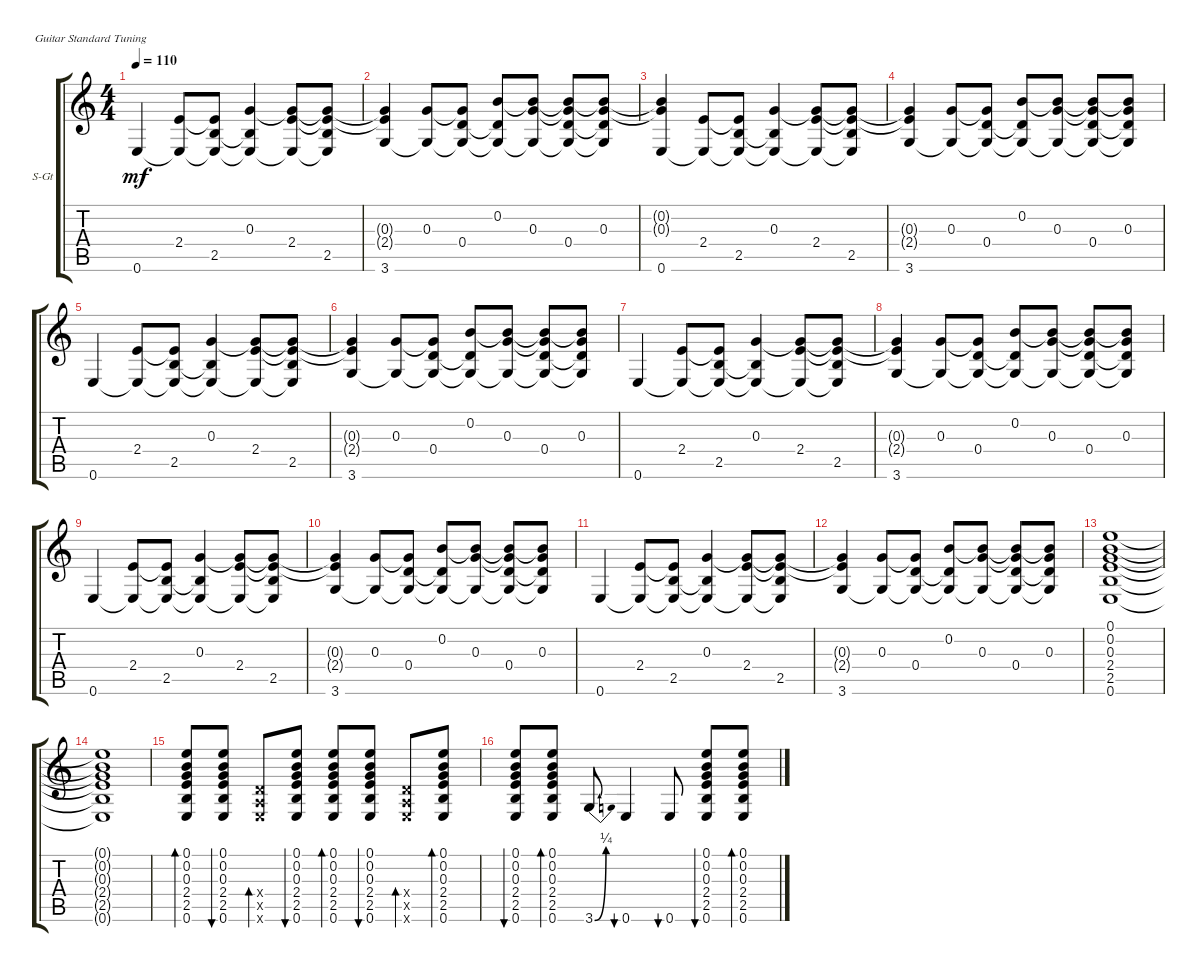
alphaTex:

\bracketExtendMode groupsimilarinstruments
\firstSystemTrackNameOrientation horizontal
\otherSystemsTrackNameOrientation horizontal
\track ("Steel Guitar" "S-Gt") {instrument acousticguitarsteel}
\staff {score tabs}
\tuning (E4 B3 G3 D3 A2 E2)
\ts (4 4)
\beaming (8 2 2 2 2)
\tempo 110
\clef g2
\ks c
0.6.4{dy mf instrument acousticguitarsteel} (2.4 0.6{t}).8 (2.4{t} 2.5 0.6{t}).8 (0.3 2.5{t} 0.6{t}).4 (0.3{t} 2.4 0.6{t}).8 (0.3{t} 2.4{t} 2.5 0.6{t}).8 |
(0.3{t} 2.4{t} 3.6).4 (0.3 3.6{t}).8 (0.3{t} 0.4 3.6{t}).8 (0.2 0.4{t} 3.6{t}).8 (0.2{t} 0.3 3.6{t}).8 (0.2{t} 0.3{t} 0.4 3.6{t}).8 (0.2{t} 0.3 0.4{t} 3.6{t}).8 |
(0.2{t} 0.3{t} 0.6).4 (2.4 0.6{t}).8 (2.4{t} 2.5 0.6{t}).8 (0.3 2.5{t} 0.6{t}).4 (0.3{t} 2.4 0.6{t}).8 (0.3{t} 2.4{t} 2.5 0.6{t}).8 |
(0.3{t} 2.4{t} 3.6).4 (0.3 3.6{t}).8 (0.3{t} 0.4 3.6{t}).8 (0.2 0.4{t} 3.6{t}).8 (0.2{t} 0.3 3.6{t}).8 (0.2{t} 0.3{t} 0.4 3.6{t}).8 (0.2{t} 0.3 0.4{t} 3.6{t}).8 |
0.6.4 (2.4 0.6{t}).8 (2.4{t} 2.5 0.6{t}).8 (0.3 2.5{t} 0.6{t}).4 (0.3{t} 2.4 0.6{t}).8 (0.3{t} 2.4{t} 2.5 0.6{t}).8 |
(0.3{t} 2.4{t} 3.6).4 (0.3 3.6{t}).8 (0.3{t} 0.4 3.6{t}).8 (0.2 0.4{t} 3.6{t}).8 (0.2{t} 0.3 3.6{t}).8 (0.2{t} 0.3{t} 0.4 3.6{t}).8 (0.2{t} 0.3 0.4{t} 3.6{t}).8 |
0.6.4 (2.4 0.6{t}).8 (2.4{t} 2.5 0.6{t}).8 (0.3 2.5{t} 0.6{t}).4 (0.3{t} 2.4 0.6{t}).8 (0.3{t} 2.4{t} 2.5 0.6{t}).8 |
(0.3{t} 2.4{t} 3.6).4 (0.3 3.6{t}).8 (0.3{t} 0.4 3.6{t}).8 (0.2 0.4{t} 3.6{t}).8 (0.2{t} 0.3 3.6{t}).8 (0.2{t} 0.3{t} 0.4 3.6{t}).8 (0.2{t} 0.3 0.4{t} 3.6{t}).8 |
0.6.4 (2.4 0.6{t}).8 (2.4{t} 2.5 0.6{t}).8 (0.3 2.5{t} 0.6{t}).4 (0.3{t} 2.4 0.6{t}).8 (0.3{t} 2.4{t} 2.5 0.6{t}).8 |
(0.3{t} 2.4{t} 3.6).4 (0.3 3.6{t}).8 (0.3{t} 0.4 3.6{t}).8 (0.2 0.4{t} 3.6{t}).8 (0.2{t} 0.3 3.6{t}).8 (0.2{t} 0.3{t} 0.4 3.6{t}).8 (0.2{t} 0.3 0.4{t} 3.6{t}).8 |
0.6.4 (2.4 0.6{t}).8 (2.4{t} 2.5 0.6{t}).8 (0.3 2.5{t} 0.6{t}).4 (0.3{t} 2.4 0.6{t}).8 (0.3{t} 2.4{t} 2.5 0.6{t}).8 |
(0.3{t} 2.4{t} 3.6).4 (0.3 3.6{t}).8 (0.3{t} 0.4 3.6{t}).8 (0.2 0.4{t} 3.6{t}).8 (0.2{t} 0.3 3.6{t}).8 (0.2{t} 0.3{t} 0.4 3.6{t}).8 (0.2{t} 0.3 0.4{t} 3.6{t}).8 |
(0.1 0.2 0.3 2.4 2.5 0.6).1 |
(0.1{t} 0.2{t} 0.3{t} 2.4{t} 2.5{t} 0.6{t}).1 |
(0.1 0.2 0.3 2.4 2.5 0.6).8{bd 30} (0.1 0.2 0.3 2.4 2.5 0.6).8{bu 30} (0.4{x} 0.5{x} 0.6{x}).8{bd 30} (0.1 0.2 0.3 2.4 2.5 0.6).8{bu 30} (0.1 0.2 0.3 2.4 2.5 0.6).8{bd 30} (0.1 0.2 0.3 2.4 2.5 0.6).8{bu 30} (0.4{x} 0.5{x} 0.6{x}).8{bd 30} (0.1 0.2 0.3 2.4 2.5 0.6).8{bd 30} |
(0.1 0.2 0.3 2.4 2.5 0.6).8{bu 30} (0.1 0.2 0.3 2.4 2.5 0.6).8{bd 30} 3.6{be (bend 0 0 60 1)}.8 0.6.4{bu 30} 0.6.8{bu 30} (0.1 0.2 0.3 2.4 2.5 0.6).8{bu 30} (0.1 0.2 0.3 2.4 2.5 0.6).8{bd 30}
